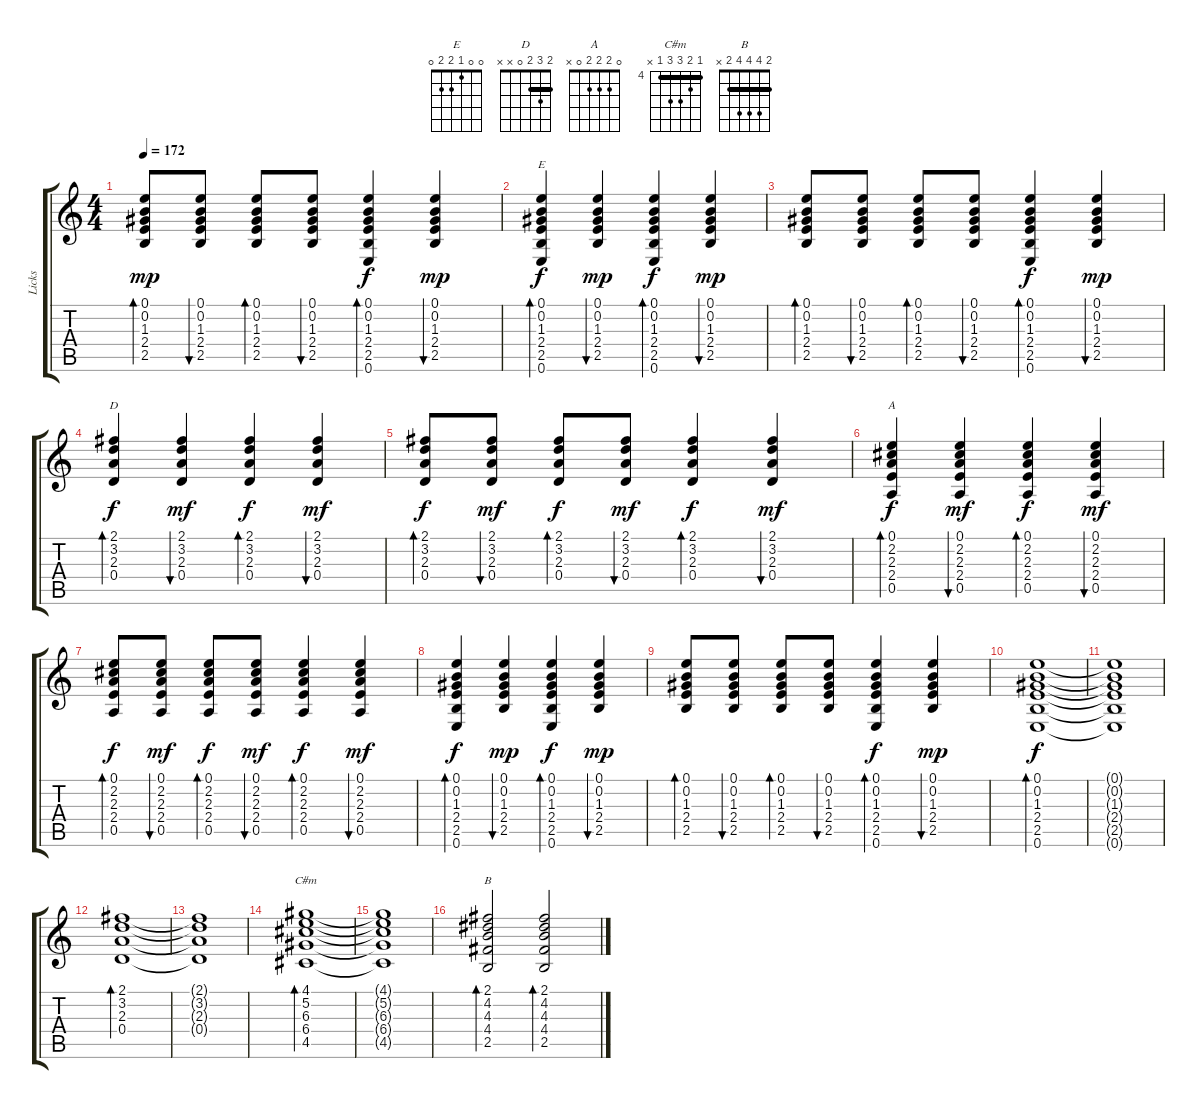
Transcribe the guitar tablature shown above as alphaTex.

\track ("Licks" "Licks") {instrument overdrivenguitar}
\staff {score tabs}
\tuning (E4 B3 G3 D3 A2 E2) {hide}
\chord ("E" 0 0 1 2 2 0)
\chord ("D" 2 3 2 0 x x) {barre 2}
\chord ("A" 0 2 2 2 0 x)
\chord ("C#m" 4 5 6 6 4 x) {firstfret 4 barre 4}
\chord ("B" 2 4 4 4 2 x) {barre 2}
\ts (4 4)
\tempo 172
\clef g2
\ks c
(0.1 0.2 1.3 2.4 2.5).8{bd 120 dy mp} (0.1 0.2 1.3 2.4 2.5).8{bu 120} (0.1 0.2 1.3 2.4 2.5).8{bd 120} (0.1 0.2 1.3 2.4 2.5).8{bu 120} (0.1 0.2 1.3 2.4 2.5 0.6).4{bd 120 dy f} (0.1 0.2 1.3 2.4 2.5).4{bu 120 dy mp} |
(0.1 0.2 1.3 2.4 2.5 0.6).4{bd 120 ch "E" dy f} (0.1 0.2 1.3 2.4 2.5).4{bu 120 dy mp} (0.1 0.2 1.3 2.4 2.5 0.6).4{bd 120 dy f} (0.1 0.2 1.3 2.4 2.5).4{bu 120 dy mp} |
(0.1 0.2 1.3 2.4 2.5).8{bd 120} (0.1 0.2 1.3 2.4 2.5).8{bu 120} (0.1 0.2 1.3 2.4 2.5).8{bd 120} (0.1 0.2 1.3 2.4 2.5).8{bu 120} (0.1 0.2 1.3 2.4 2.5 0.6).4{bd 120 dy f} (0.1 0.2 1.3 2.4 2.5).4{bu 120 dy mp} |
(2.1 3.2 2.3 0.4).4{bd 120 ch "D" dy f} (2.1 3.2 2.3 0.4).4{bu 120 dy mf} (2.1 3.2 2.3 0.4).4{bd 120 dy f} (2.1 3.2 2.3 0.4).4{bu 120 dy mf} |
(2.1 3.2 2.3 0.4).8{bd 120 dy f} (2.1 3.2 2.3 0.4).8{bu 120 dy mf} (2.1 3.2 2.3 0.4).8{bd 120 dy f} (2.1 3.2 2.3 0.4).8{bu 120 dy mf} (2.1 3.2 2.3 0.4).4{bd 120 dy f} (2.1 3.2 2.3 0.4).4{bu 120 dy mf} |
(0.1 2.2 2.3 2.4 0.5).4{bd 120 ch "A" dy f} (0.1 2.2 2.3 2.4 0.5).4{bu 120 dy mf} (0.1 2.2 2.3 2.4 0.5).4{bd 120 dy f} (0.1 2.2 2.3 2.4 0.5).4{bu 120 dy mf} |
(0.1 2.2 2.3 2.4 0.5).8{bd 120 dy f} (0.1 2.2 2.3 2.4 0.5).8{bu 120 dy mf} (0.1 2.2 2.3 2.4 0.5).8{bd 120 dy f} (0.1 2.2 2.3 2.4 0.5).8{bu 120 dy mf} (0.1 2.2 2.3 2.4 0.5).4{bd 120 dy f} (0.1 2.2 2.3 2.4 0.5).4{bu 120 dy mf} |
(0.1 0.2 1.3 2.4 2.5 0.6).4{bd 120 dy f} (0.1 0.2 1.3 2.4 2.5).4{bu 120 dy mp} (0.1 0.2 1.3 2.4 2.5 0.6).4{bd 120 dy f} (0.1 0.2 1.3 2.4 2.5).4{bu 120 dy mp} |
(0.1 0.2 1.3 2.4 2.5).8{bd 120} (0.1 0.2 1.3 2.4 2.5).8{bu 120} (0.1 0.2 1.3 2.4 2.5).8{bd 120} (0.1 0.2 1.3 2.4 2.5).8{bu 120} (0.1 0.2 1.3 2.4 2.5 0.6).4{bd 120 dy f} (0.1 0.2 1.3 2.4 2.5).4{bu 120 dy mp} |
(0.1 0.2 1.3 2.4 2.5 0.6).1{bd 60 dy f} |
(0.1{t} 0.2{t} 1.3{t} 2.4{t} 2.5{t} 0.6{t}).1 |
(2.1 3.2 2.3 0.4).1{bd 60} |
(2.1{t} 3.2{t} 2.3{t} 0.4{t}).1 |
(4.1 5.2 6.3 6.4 4.5).1{bd 60 ch "C#m"} |
(4.1{t} 5.2{t} 6.3{t} 6.4{t} 4.5{t}).1 |
(2.1 4.2 4.3 4.4 2.5).2{bd 60 ch "B"} (2.1 4.2 4.3 4.4 2.5).2{bd 60}
